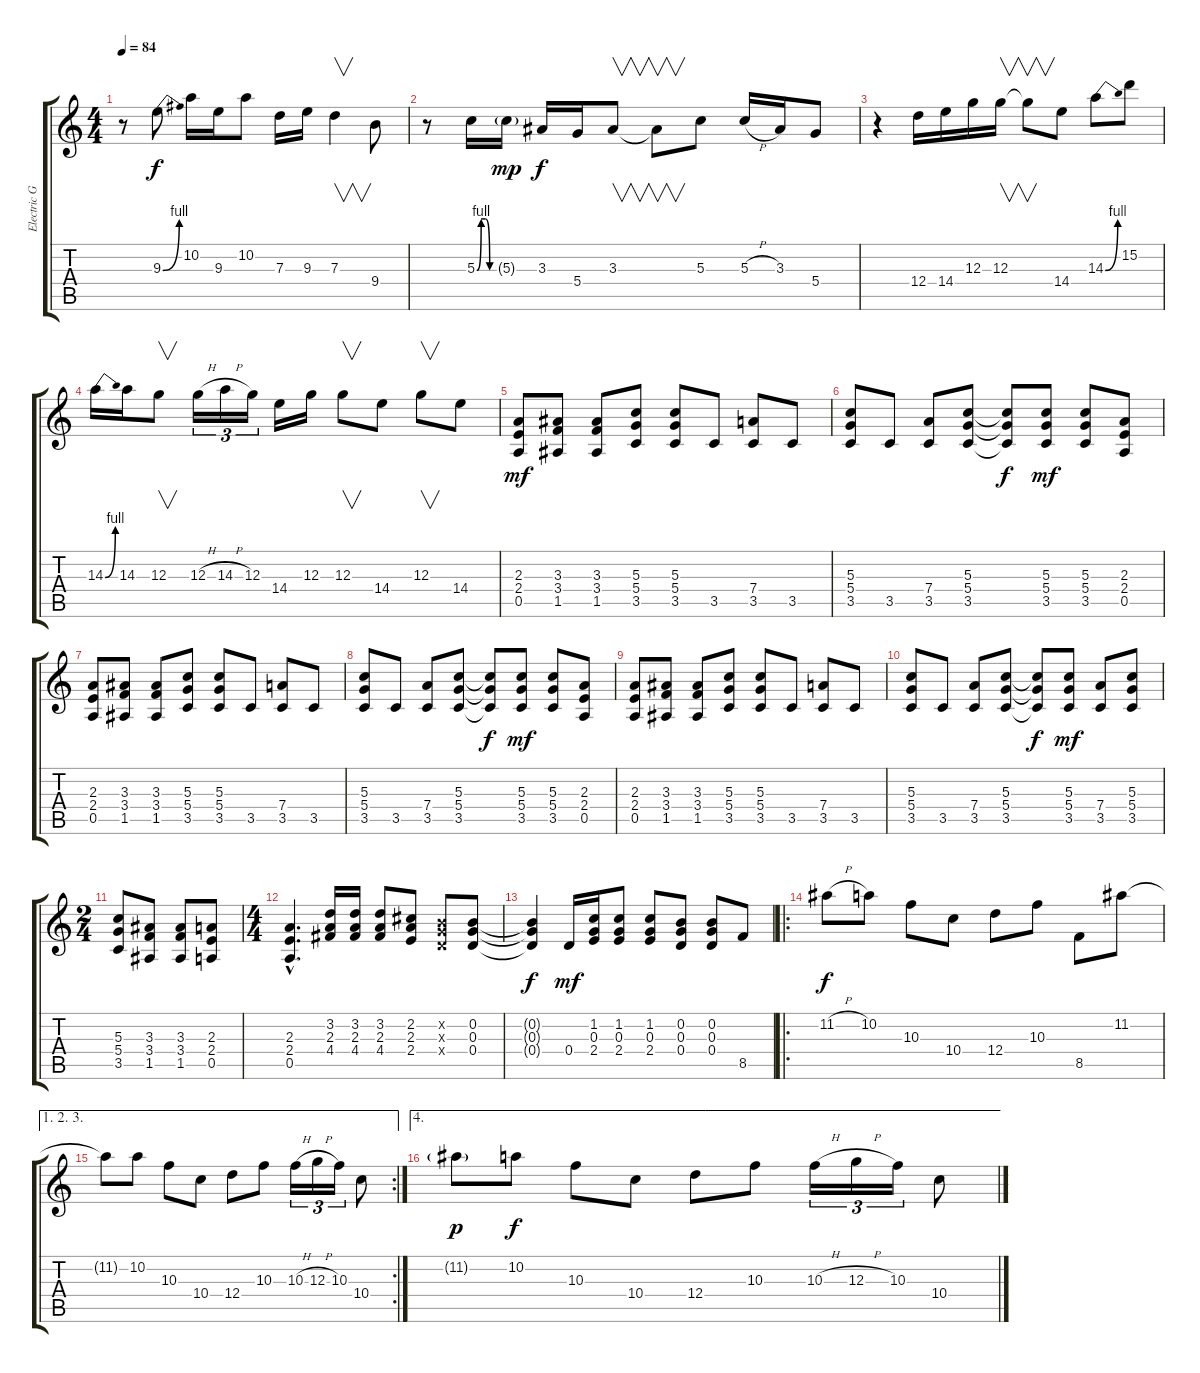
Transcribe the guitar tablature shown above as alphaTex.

\track ("Electric Guitar 2 (Lead)" "Electric G") {instrument electricguitarclean}
\staff {score tabs}
\tuning (E4 B3 G3 D3 A2 E2) {hide}
\ts (4 4)
\tempo 84
\clef g2
\ks c
r.8{dy f} 9.3{be (bend 0 0 60 4)}.8 10.2.16 9.3.16 10.2.8 7.3.16 9.3.16 7.3.4{v} 9.4.8 |
r.8 5.3{be (custom 0 0 15 4 30 4 45 0 60 0)}.16 5.3{g}.16{dy mp} 3.3.16{dy f} 5.4.16 3.3.8{v} 3.3{t}.8{v} 5.3.8 5.3{h}.16 3.3.16 5.4.8 |
r.4 12.4.16 14.4.16 12.3.16 12.3.16{v} 12.3{t}.8{v} 14.4.8 14.3{be (bend 0 0 60 4)}.8 15.2.8 |
14.3{be (bend 0 0 60 4)}.16 14.3.16 12.3.8{v} 12.3{h}.16{tu (3 2)} 14.3{h}.16{tu (3 2)} 12.3.16{tu (3 2)} 14.4.16 12.3.16 12.3.8{v} 14.4.8 12.3.8{v} 14.4.8 |
(2.3 2.4 0.5).8{dy mf} (3.3 3.4 1.5).8 (3.3 3.4 1.5).8 (5.3 5.4 3.5).8 (5.3 5.4 3.5).8 3.5.8 (7.4 3.5).8 3.5.8 |
(5.3 5.4 3.5).8 3.5.8 (7.4 3.5).8 (5.3 5.4 3.5).8 (5.3{t} 5.4{t} 3.5{t}).8{dy f} (5.3 5.4 3.5).8{dy mf} (5.3 5.4 3.5).8 (2.3 2.4 0.5).8 |
(2.3 2.4 0.5).8 (3.3 3.4 1.5).8 (3.3 3.4 1.5).8 (5.3 5.4 3.5).8 (5.3 5.4 3.5).8 3.5.8 (7.4 3.5).8 3.5.8 |
(5.3 5.4 3.5).8 3.5.8 (7.4 3.5).8 (5.3 5.4 3.5).8 (5.3{t} 5.4{t} 3.5{t}).8{dy f} (5.3 5.4 3.5).8{dy mf} (5.3 5.4 3.5).8 (2.3 2.4 0.5).8 |
(2.3 2.4 0.5).8 (3.3 3.4 1.5).8 (3.3 3.4 1.5).8 (5.3 5.4 3.5).8 (5.3 5.4 3.5).8 3.5.8 (7.4 3.5).8 3.5.8 |
(5.3 5.4 3.5).8 3.5.8 (7.4 3.5).8 (5.3 5.4 3.5).8 (5.3{t} 5.4{t} 3.5{t}).8{dy f} (5.3 5.4 3.5).8{dy mf} (7.4 3.5).8 (5.3 5.4 3.5).8 |
\ts (2 4)
(5.3 5.4 3.5).8 (3.3 3.4 1.5).8 (3.3 3.4 1.5).8 (2.3 2.4 0.5).8 |
\ts (4 4)
(2.3{hac} 2.4{hac} 0.5{hac}).4{d} (3.2 2.3 4.4).16 (3.2 2.3 4.4).16 (3.2 2.3 4.4).8 (2.2 2.3 2.4).8 (0.2{x} 0.3{x} 0.4{x}).8 (0.2 0.3 0.4).8 |
(0.2{t} 0.3{t} 0.4{t}).4{dy f} 0.4.16{dy mf} (1.2 0.3 2.4).16 (1.2 0.3 2.4).8 (1.2 0.3 2.4).8 (0.2 0.3 0.4).8 (0.2 0.3 0.4).8 8.5.8 |
\ro
11.2{h}.8{dy f} 10.2.8 10.3.8 10.4.8 12.4.8 10.3.8 8.5.8 11.2.8 |
\ae (1 2 3)
\rc 2
11.2{t}.8 10.2.8 10.3.8 10.4.8 12.4.8 10.3.8 10.3{h}.16{tu (3 2)} 12.3{h}.16{tu (3 2)} 10.3.16{tu (3 2)} 10.4.8 |
\ae 4
11.2{g}.8{dy p} 10.2.8{dy f} 10.3.8 10.4.8 12.4.8 10.3.8 10.3{h}.16{tu (3 2)} 12.3{h}.16{tu (3 2)} 10.3.16{tu (3 2)} 10.4.8
